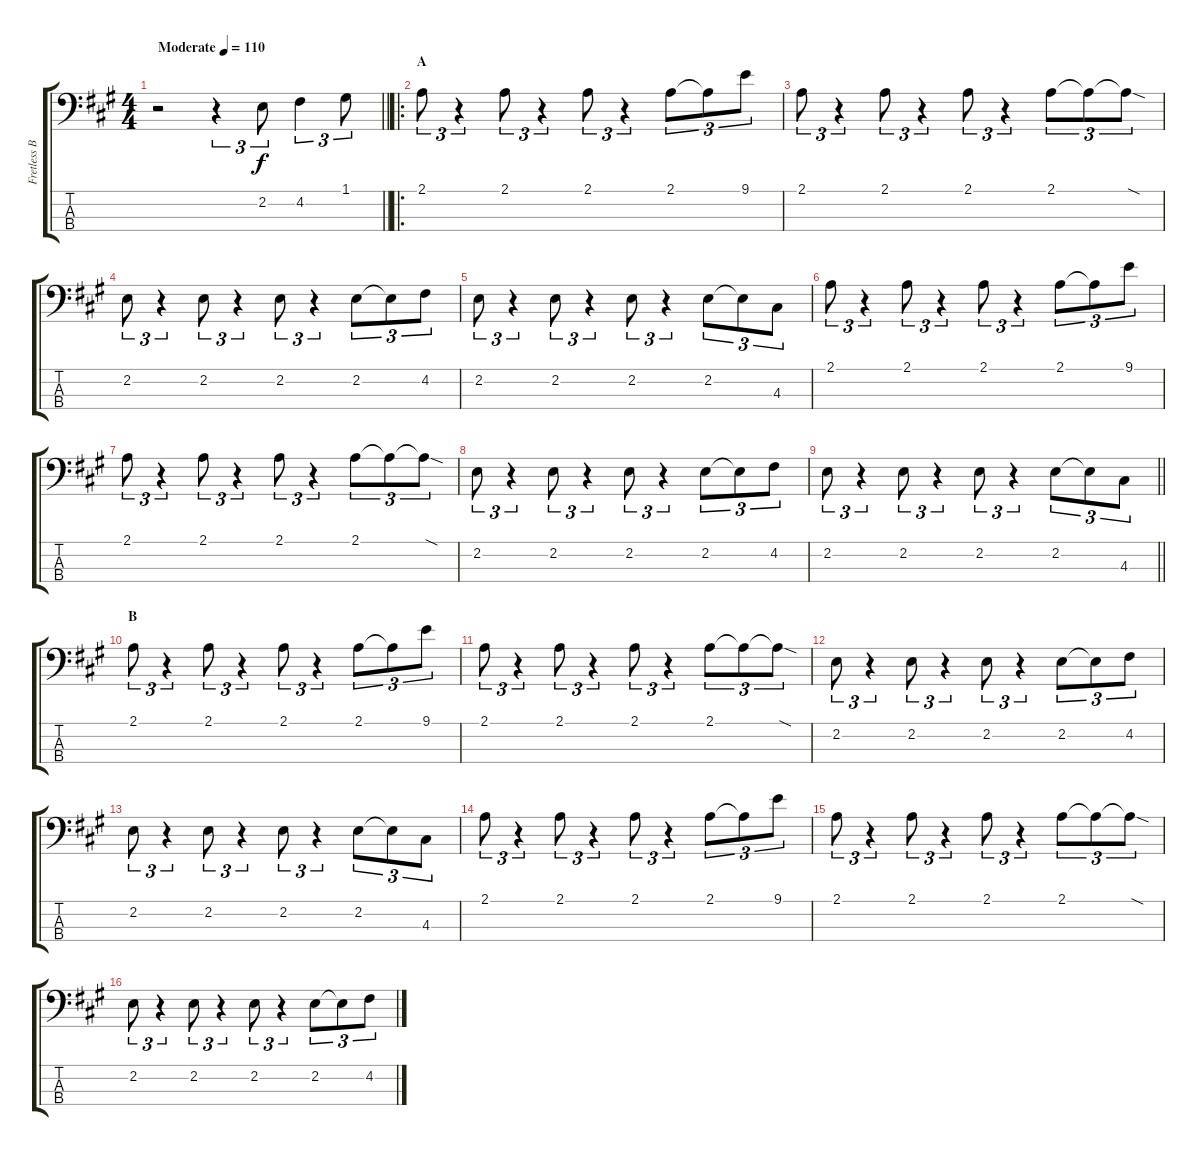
\track ("Fretless Bass" "Fretless B") {instrument fretlessbass}
\staff {score tabs}
\tuning (G2 D2 A1 E1) {hide}
\ts (4 4)
\tempo (110 "Moderate")
\clef f4
\barLineRight lightlight
\ks a
r.2{dy f instrument fretlessbass} r.4{tu (3 2)} 2.2.8{tu (3 2)} 4.2.4{tu (3 2)} 1.1.8{tu (3 2)} |
\ro
\section ("" "A")
2.1.8{tu (3 2)} r.4{tu (3 2)} 2.1.8{tu (3 2)} r.4{tu (3 2)} 2.1.8{tu (3 2)} r.4{tu (3 2)} 2.1.8{tu (3 2)} 2.1{t}.8{tu (3 2)} 9.1.8{tu (3 2)} |
2.1.8{tu (3 2)} r.4{tu (3 2)} 2.1.8{tu (3 2)} r.4{tu (3 2)} 2.1.8{tu (3 2)} r.4{tu (3 2)} 2.1.8{tu (3 2)} 2.1{t}.8{tu (3 2)} 2.1{sod t}.8{tu (3 2)} |
2.2.8{tu (3 2)} r.4{tu (3 2)} 2.2.8{tu (3 2)} r.4{tu (3 2)} 2.2.8{tu (3 2)} r.4{tu (3 2)} 2.2.8{tu (3 2)} 2.2{t}.8{tu (3 2)} 4.2.8{tu (3 2)} |
2.2.8{tu (3 2)} r.4{tu (3 2)} 2.2.8{tu (3 2)} r.4{tu (3 2)} 2.2.8{tu (3 2)} r.4{tu (3 2)} 2.2.8{tu (3 2)} 2.2{t}.8{tu (3 2)} 4.3.8{tu (3 2)} |
2.1.8{tu (3 2)} r.4{tu (3 2)} 2.1.8{tu (3 2)} r.4{tu (3 2)} 2.1.8{tu (3 2)} r.4{tu (3 2)} 2.1.8{tu (3 2)} 2.1{t}.8{tu (3 2)} 9.1.8{tu (3 2)} |
2.1.8{tu (3 2)} r.4{tu (3 2)} 2.1.8{tu (3 2)} r.4{tu (3 2)} 2.1.8{tu (3 2)} r.4{tu (3 2)} 2.1.8{tu (3 2)} 2.1{t}.8{tu (3 2)} 2.1{sod t}.8{tu (3 2)} |
2.2.8{tu (3 2)} r.4{tu (3 2)} 2.2.8{tu (3 2)} r.4{tu (3 2)} 2.2.8{tu (3 2)} r.4{tu (3 2)} 2.2.8{tu (3 2)} 2.2{t}.8{tu (3 2)} 4.2.8{tu (3 2)} |
\barLineRight lightlight
2.2.8{tu (3 2)} r.4{tu (3 2)} 2.2.8{tu (3 2)} r.4{tu (3 2)} 2.2.8{tu (3 2)} r.4{tu (3 2)} 2.2.8{tu (3 2)} 2.2{t}.8{tu (3 2)} 4.3.8{tu (3 2)} |
\section ("" "B")
2.1.8{tu (3 2)} r.4{tu (3 2)} 2.1.8{tu (3 2)} r.4{tu (3 2)} 2.1.8{tu (3 2)} r.4{tu (3 2)} 2.1.8{tu (3 2)} 2.1{t}.8{tu (3 2)} 9.1.8{tu (3 2)} |
2.1.8{tu (3 2)} r.4{tu (3 2)} 2.1.8{tu (3 2)} r.4{tu (3 2)} 2.1.8{tu (3 2)} r.4{tu (3 2)} 2.1.8{tu (3 2)} 2.1{t}.8{tu (3 2)} 2.1{sod t}.8{tu (3 2)} |
2.2.8{tu (3 2)} r.4{tu (3 2)} 2.2.8{tu (3 2)} r.4{tu (3 2)} 2.2.8{tu (3 2)} r.4{tu (3 2)} 2.2.8{tu (3 2)} 2.2{t}.8{tu (3 2)} 4.2.8{tu (3 2)} |
2.2.8{tu (3 2)} r.4{tu (3 2)} 2.2.8{tu (3 2)} r.4{tu (3 2)} 2.2.8{tu (3 2)} r.4{tu (3 2)} 2.2.8{tu (3 2)} 2.2{t}.8{tu (3 2)} 4.3.8{tu (3 2)} |
2.1.8{tu (3 2)} r.4{tu (3 2)} 2.1.8{tu (3 2)} r.4{tu (3 2)} 2.1.8{tu (3 2)} r.4{tu (3 2)} 2.1.8{tu (3 2)} 2.1{t}.8{tu (3 2)} 9.1.8{tu (3 2)} |
2.1.8{tu (3 2)} r.4{tu (3 2)} 2.1.8{tu (3 2)} r.4{tu (3 2)} 2.1.8{tu (3 2)} r.4{tu (3 2)} 2.1.8{tu (3 2)} 2.1{t}.8{tu (3 2)} 2.1{sod t}.8{tu (3 2)} |
2.2.8{tu (3 2)} r.4{tu (3 2)} 2.2.8{tu (3 2)} r.4{tu (3 2)} 2.2.8{tu (3 2)} r.4{tu (3 2)} 2.2.8{tu (3 2)} 2.2{t}.8{tu (3 2)} 4.2.8{tu (3 2)}
